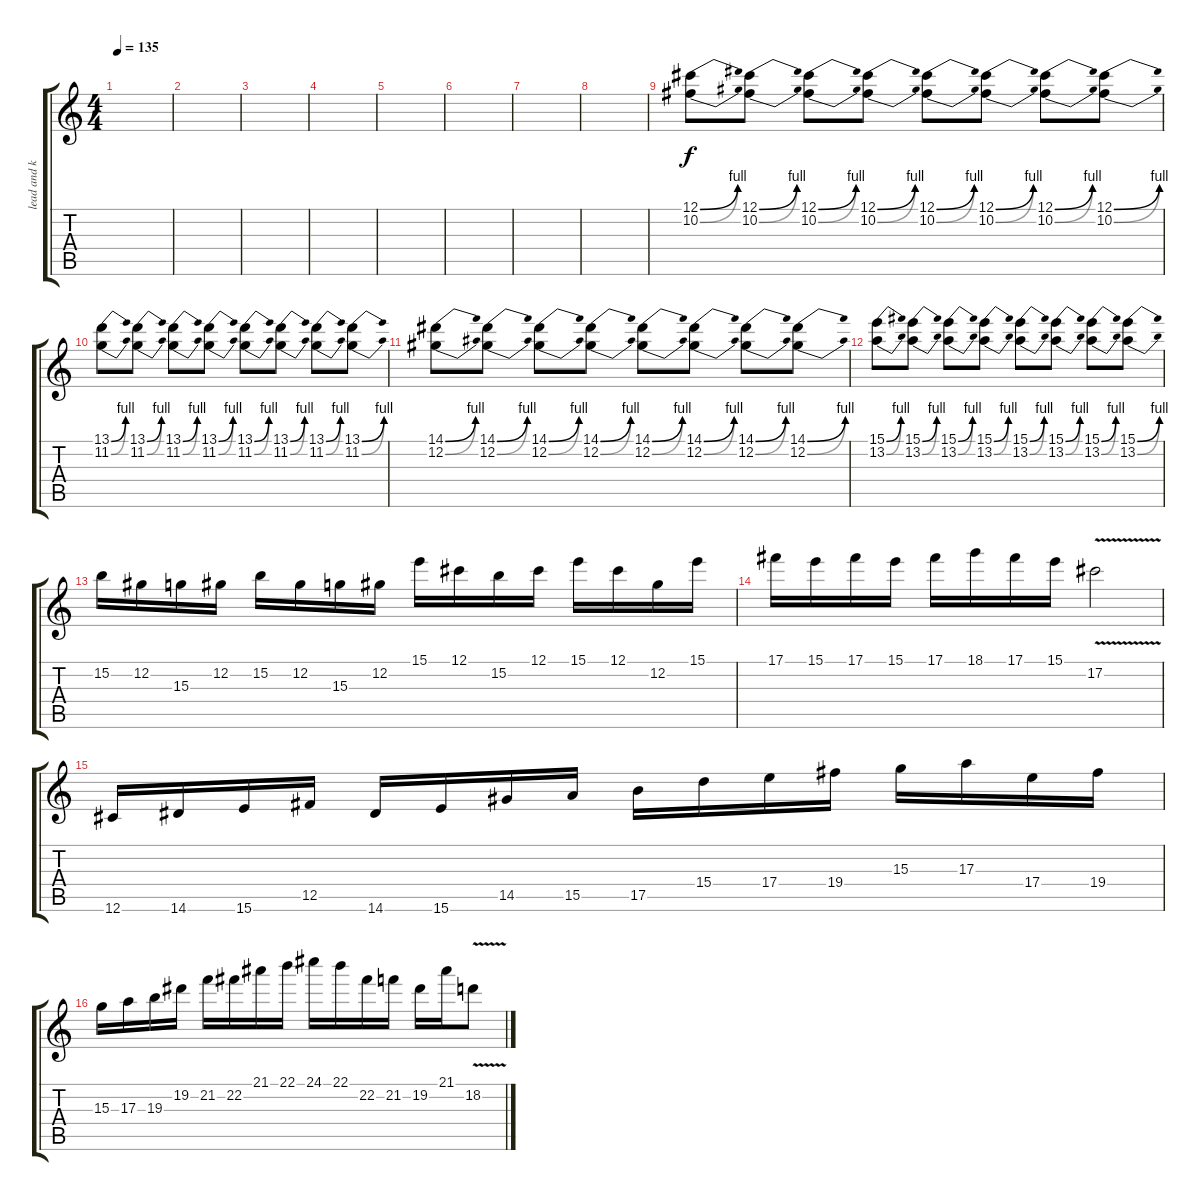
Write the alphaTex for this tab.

\track ("lead and keys" "lead and k") {instrument distortionguitar}
\staff {score tabs}
\tuning (Db4 Ab3 E3 B2 Gb2 Db2) {hide}
\ts (4 4)
\tempo 135
\clef g2
\ks c
|
|
|
|
|
|
|
|
(12.1{be (bend 0 0 60 4)} 10.2{be (bend 0 0 60 4)}).8{volume 10} (12.1{be (bend 0 0 60 4)} 10.2{be (bend 0 0 60 4)}).8 (12.1{be (bend 0 0 60 4)} 10.2{be (bend 0 0 60 4)}).8 (12.1{be (bend 0 0 60 4)} 10.2{be (bend 0 0 60 4)}).8 (12.1{be (bend 0 0 60 4)} 10.2{be (bend 0 0 60 4)}).8 (12.1{be (bend 0 0 60 4)} 10.2{be (bend 0 0 60 4)}).8 (12.1{be (bend 0 0 60 4)} 10.2{be (bend 0 0 60 4)}).8 (12.1{be (bend 0 0 60 4)} 10.2{be (bend 0 0 60 4)}).8 |
(13.1{be (bend 0 0 60 4)} 11.2{be (bend 0 0 60 4)}).8 (13.1{be (bend 0 0 60 4)} 11.2{be (bend 0 0 60 4)}).8 (13.1{be (bend 0 0 60 4)} 11.2{be (bend 0 0 60 4)}).8 (13.1{be (bend 0 0 60 4)} 11.2{be (bend 0 0 60 4)}).8 (13.1{be (bend 0 0 60 4)} 11.2{be (bend 0 0 60 4)}).8 (13.1{be (bend 0 0 60 4)} 11.2{be (bend 0 0 60 4)}).8 (13.1{be (bend 0 0 60 4)} 11.2{be (bend 0 0 60 4)}).8 (13.1{be (bend 0 0 60 4)} 11.2{be (bend 0 0 60 4)}).8 |
(14.1{be (bend 0 0 60 4)} 12.2{be (bend 0 0 60 4)}).8 (14.1{be (bend 0 0 60 4)} 12.2{be (bend 0 0 60 4)}).8 (14.1{be (bend 0 0 60 4)} 12.2{be (bend 0 0 60 4)}).8 (14.1{be (bend 0 0 60 4)} 12.2{be (bend 0 0 60 4)}).8 (14.1{be (bend 0 0 60 4)} 12.2{be (bend 0 0 60 4)}).8 (14.1{be (bend 0 0 60 4)} 12.2{be (bend 0 0 60 4)}).8 (14.1{be (bend 0 0 60 4)} 12.2{be (bend 0 0 60 4)}).8 (14.1{be (bend 0 0 60 4)} 12.2{be (bend 0 0 60 4)}).8 |
(15.1{be (bend 0 0 60 4)} 13.2{be (bend 0 0 60 4)}).8 (15.1{be (bend 0 0 60 4)} 13.2{be (bend 0 0 60 4)}).8 (15.1{be (bend 0 0 60 4)} 13.2{be (bend 0 0 60 4)}).8 (15.1{be (bend 0 0 60 4)} 13.2{be (bend 0 0 60 4)}).8 (15.1{be (bend 0 0 60 4)} 13.2{be (bend 0 0 60 4)}).8 (15.1{be (bend 0 0 60 4)} 13.2{be (bend 0 0 60 4)}).8 (15.1{be (bend 0 0 60 4)} 13.2{be (bend 0 0 60 4)}).8 (15.1{be (bend 0 0 60 4)} 13.2{be (bend 0 0 60 4)}).8 |
15.2.16{volume 15} 12.2.16 15.3.16 12.2.16 15.2.16 12.2.16 15.3.16 12.2.16 15.1.16 12.1.16 15.2.16 12.1.16 15.1.16 12.1.16 12.2.16 15.1.16 |
17.1.16 15.1.16 17.1.16 15.1.16 17.1.16 18.1.16 17.1.16 15.1.16 17.2{v}.2 |
12.6.16 14.6.16 15.6.16 12.5.16 14.6.16 15.6.16 14.5.16 15.5.16 17.5.16 15.4.16 17.4.16 19.4.16 15.3.16 17.3.16 17.4.16 19.4.16 |
15.3.16 17.3.16 19.3.16 19.2.16 21.2.16 22.2.16 21.1.16 22.1.16 24.1.16 22.1.16 22.2.16 21.2.16 19.2.16 21.1.16 18.2{v}.8
